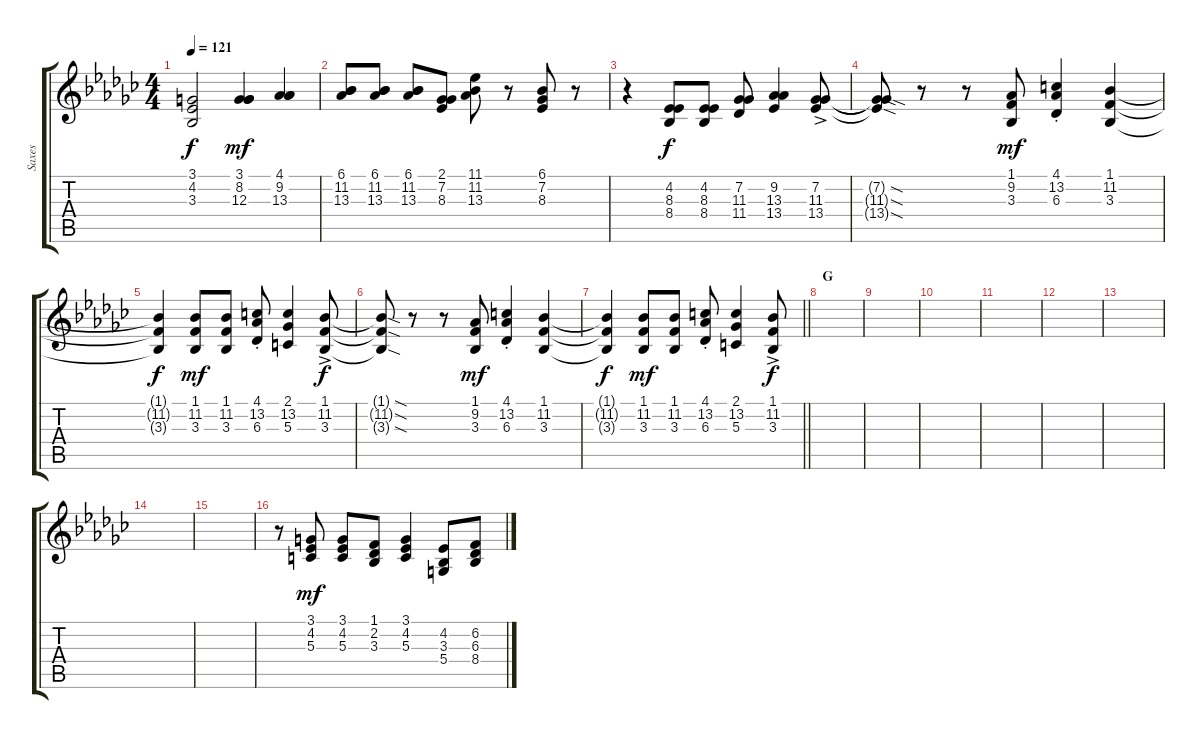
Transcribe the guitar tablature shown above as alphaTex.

\track ("Saxes" "Saxes") {instrument tenorsax}
\staff {score tabs}
\tuning (E4 B3 G3 D3 A2 E2) {hide}
\ts (4 4)
\tempo 121
\clef g2
\ks ebminor
(3.1{t} 4.2{t} 3.3{t}).2{dy f} (3.1 8.2 12.3).4{dy mf} (4.1 9.2 13.3).4 |
(6.1 11.2 13.3).8 (6.1 11.2 13.3).8 (6.1 11.2 13.3).8 (2.1 7.2 8.3).8 (11.1 11.2 13.3).8 r.8 (6.1 7.2 8.3).8 r.8 |
r.4 (4.2 8.3 8.4).8{dy f} (4.2 8.3 8.4).8 (7.2 11.3 11.4).8 (9.2 13.3 13.4).4 (7.2{ac} 11.3{ac} 13.4{ac}).8 |
(7.2{sod t} 11.3{sod t} 13.4{sod t}).8 r.8 r.8 (1.1 9.2 3.3).8{dy mf} (4.1{st} 13.2{st} 6.3{st}).4 (1.1 11.2 3.3).4 |
(1.1{t} 11.2{t} 3.3{t}).4{dy f} (1.1 11.2 3.3).8{dy mf} (1.1 11.2 3.3).8 (4.1{st} 13.2{st} 6.3{st}).8 (2.1 13.2 5.3).4 (1.1{ac} 11.2{ac} 3.3{ac}).8{dy f} |
(1.1{sod t} 11.2{sod t} 3.3{sod t}).8 r.8 r.8 (1.1 9.2 3.3).8{dy mf} (4.1{st} 13.2{st} 6.3{st}).4 (1.1 11.2 3.3).4 |
\barLineRight lightlight
(1.1{t} 11.2{t} 3.3{t}).4{dy f} (1.1 11.2 3.3).8{dy mf} (1.1 11.2 3.3).8 (4.1{st} 13.2{st} 6.3{st}).8 (2.1 13.2 5.3).4 (1.1{ac} 11.2{ac} 3.3{ac}).8{dy f} |
\section ("" "G")
|
|
|
|
|
|
|
|
r.8 (3.1 4.2 5.3).8{dy mf} (3.1 4.2 5.3).8 (1.1 2.2 3.3).8 (3.1 4.2 5.3).4 (4.2 3.3 5.4).8 (6.2 6.3 8.4).8
